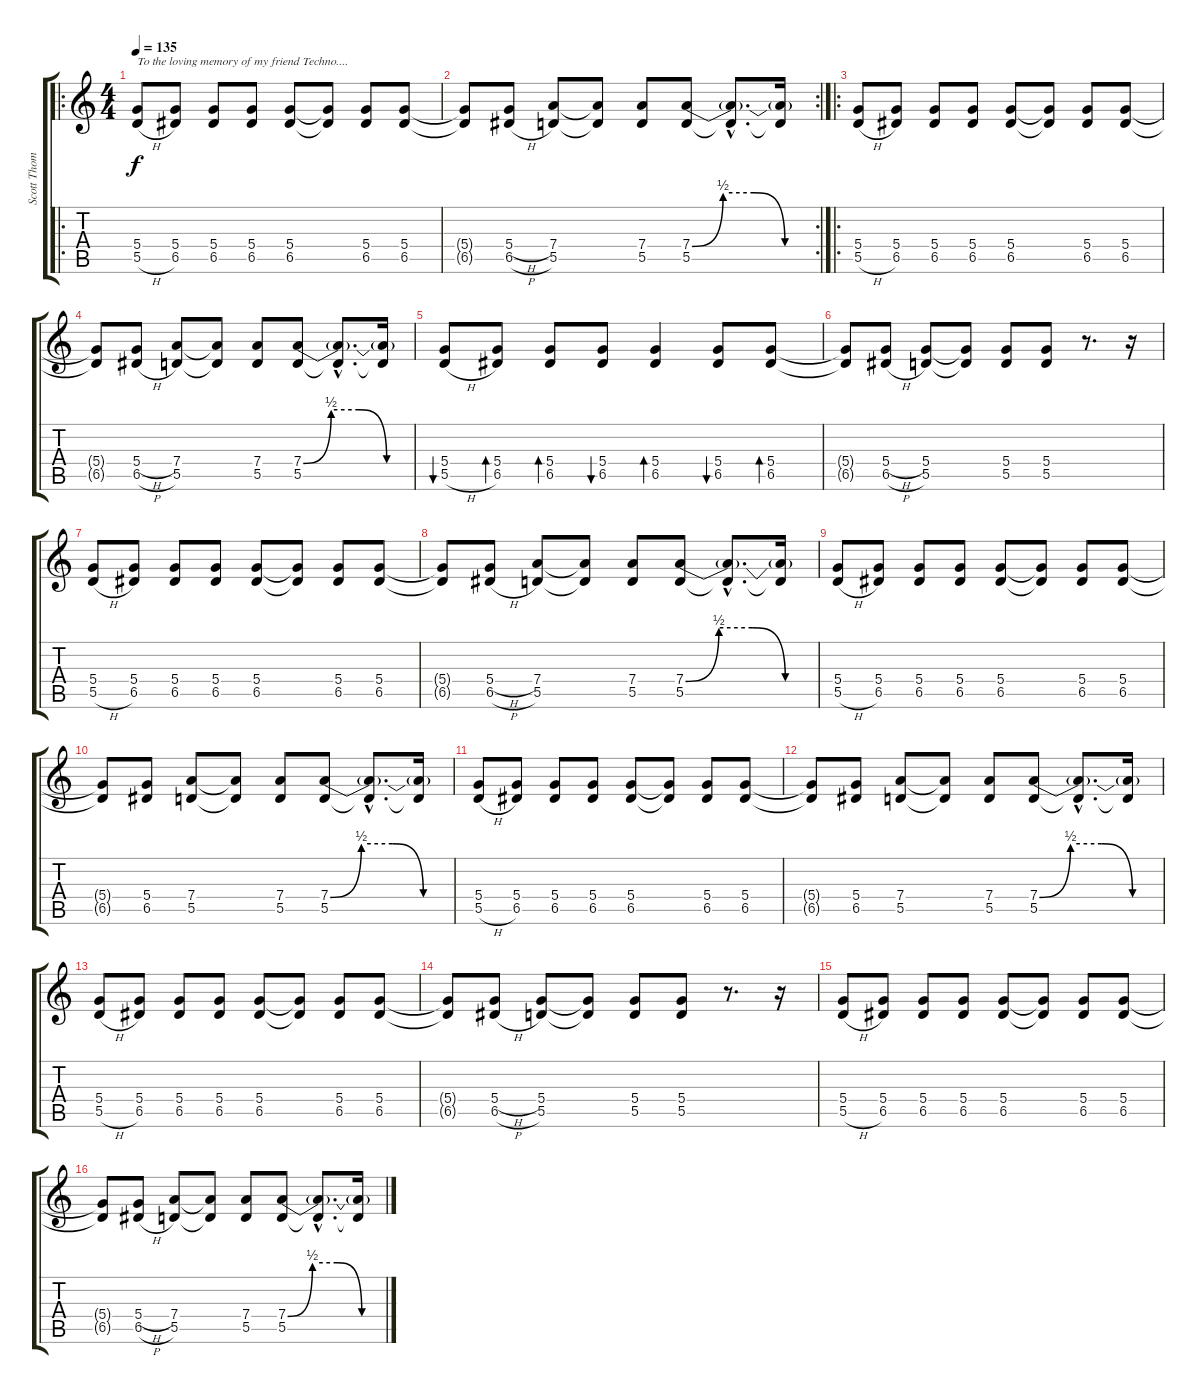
\track ("Scott Thompson guitar2" "Scott Thom") {instrument distortionguitar}
\staff {score tabs}
\tuning (E4 B3 G3 D3 A2 E2) {hide}
\ro
\ts (4 4)
\tempo 135
\clef g2
\ks c
(5.4 5.5{h}).8{txt "To the loving memory of my friend Techno...." dy f instrument distortionguitar} (5.4 6.5).8 (5.4 6.5).8 (5.4 6.5).8 (5.4 6.5).8 (5.4{t} 6.5{t}).8 (5.4 6.5).8 (5.4 6.5).8 |
\rc 2
(5.4{t} 6.5{t}).8 (5.4{h} 6.5{h}).8 (7.4 5.5).8 (7.4{t} 5.5{t}).8 (7.4 5.5).8 (7.4{be (custom 0 0 15 2 30 2 45 0 60 0)} 5.5).8 (7.4{hac t} 5.5{hac t}).8{d} (7.4{t} 5.5{t}).16 |
\ro
(5.4 5.5{h}).8 (5.4 6.5).8 (5.4 6.5).8 (5.4 6.5).8 (5.4 6.5).8 (5.4{t} 6.5{t}).8 (5.4 6.5).8 (5.4 6.5).8 |
(5.4{t} 6.5{t}).8 (5.4{h} 6.5{h}).8 (7.4 5.5).8 (7.4{t} 5.5{t}).8 (7.4 5.5).8 (7.4{be (custom 0 0 15 2 30 2 45 0 60 0)} 5.5).8 (7.4{hac t} 5.5{hac t}).8{d} (7.4{t} 5.5{t}).16 |
(5.4 5.5{h}).8{bu 60} (5.4 6.5).8{bd 60} (5.4 6.5).8{bd 60} (5.4 6.5).8{bu 60} (5.4 6.5).4{bd 60} (5.4 6.5).8{bu 60} (5.4 6.5).8{bd 60} |
(5.4{t} 6.5{t}).8 (5.4{h} 6.5{h}).8 (5.4 5.5).8 (5.4{t} 5.5{t}).8 (5.4 5.5).8 (5.4 5.5).8 r.8{d} r.16 |
(5.4 5.5{h}).8 (5.4 6.5).8 (5.4 6.5).8 (5.4 6.5).8 (5.4 6.5).8 (5.4{t} 6.5{t}).8 (5.4 6.5).8 (5.4 6.5).8 |
(5.4{t} 6.5{t}).8 (5.4{h} 6.5{h}).8 (7.4 5.5).8 (7.4{t} 5.5{t}).8 (7.4 5.5).8 (7.4{be (custom 0 0 15 2 30 2 45 0 60 0)} 5.5).8 (7.4{hac t} 5.5{hac t}).8{d} (7.4{t} 5.5{t}).16 |
(5.4 5.5{h}).8 (5.4 6.5).8 (5.4 6.5).8 (5.4 6.5).8 (5.4 6.5).8 (5.4{t} 6.5{t}).8 (5.4 6.5).8 (5.4 6.5).8 |
(5.4{t} 6.5{t}).8 (5.4 6.5).8 (7.4 5.5).8 (7.4{t} 5.5{t}).8 (7.4 5.5).8 (7.4{be (custom 0 0 15 2 30 2 45 0 60 0)} 5.5).8 (7.4{hac t} 5.5{hac t}).8{d} (7.4{t} 5.5{t}).16 |
(5.4 5.5{h}).8 (5.4 6.5).8 (5.4 6.5).8 (5.4 6.5).8 (5.4 6.5).8 (5.4{t} 6.5{t}).8 (5.4 6.5).8 (5.4 6.5).8 |
(5.4{t} 6.5{t}).8 (5.4 6.5).8 (7.4 5.5).8 (7.4{t} 5.5{t}).8 (7.4 5.5).8 (7.4{be (custom 0 0 15 2 30 2 45 0 60 0)} 5.5).8 (7.4{hac t} 5.5{hac t}).8{d} (7.4{t} 5.5{t}).16 |
(5.4 5.5{h}).8 (5.4 6.5).8 (5.4 6.5).8 (5.4 6.5).8 (5.4 6.5).8 (5.4{t} 6.5{t}).8 (5.4 6.5).8 (5.4 6.5).8 |
(5.4{t} 6.5{t}).8 (5.4{h} 6.5{h}).8 (5.4 5.5).8 (5.4{t} 5.5{t}).8 (5.4 5.5).8 (5.4 5.5).8 r.8{d} r.16 |
(5.4 5.5{h}).8 (5.4 6.5).8 (5.4 6.5).8 (5.4 6.5).8 (5.4 6.5).8 (5.4{t} 6.5{t}).8 (5.4 6.5).8 (5.4 6.5).8 |
(5.4{t} 6.5{t}).8 (5.4{h} 6.5{h}).8 (7.4 5.5).8 (7.4{t} 5.5{t}).8 (7.4 5.5).8 (7.4{be (custom 0 0 15 2 30 2 45 0 60 0)} 5.5).8 (7.4{hac t} 5.5{hac t}).8{d} (7.4{t} 5.5{t}).16
